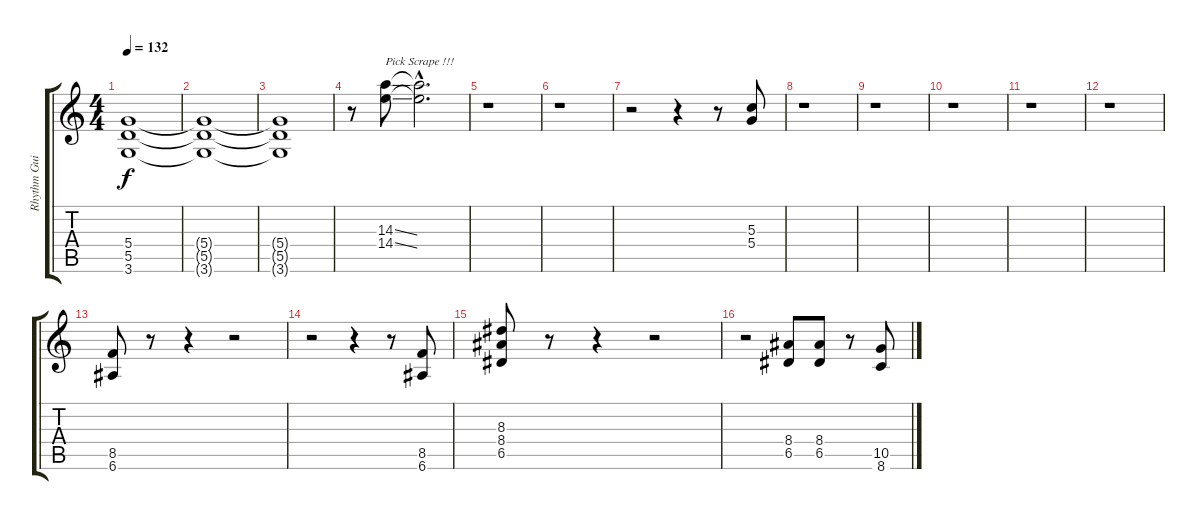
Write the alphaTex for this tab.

\track ("Rhythm Guitar I" "Rhythm Gui") {instrument overdrivenguitar}
\staff {score tabs}
\tuning (E4 B3 G3 D3 A2 E2) {hide}
\ts (4 4)
\tempo 132
\clef g2
\ks c
(5.4 5.5 3.6).1{dy f} |
(5.4{t} 5.5{t} 3.6{t}).1 |
(5.4{t} 5.5{t} 3.6{t}).1 |
r.8 (14.3{ss} 14.4{ss}).8{txt "Pick Scrape !!!"} (14.3{hac t} 14.4{hac t}).2{d} |
r.1 |
r.1 |
r.2 r.4 r.8 (5.3 5.4).8 |
r.1 |
r.1 |
r.1 |
r.1 |
r.1 |
(8.5 6.6).8 r.8 r.4 r.2 |
r.2 r.4 r.8 (8.5 6.6).8 |
(8.3 8.4 6.5).8 r.8 r.4 r.2 |
r.2 (8.4 6.5).8 (8.4 6.5).8 r.8 (10.5{ss} 8.6{ss}).8
